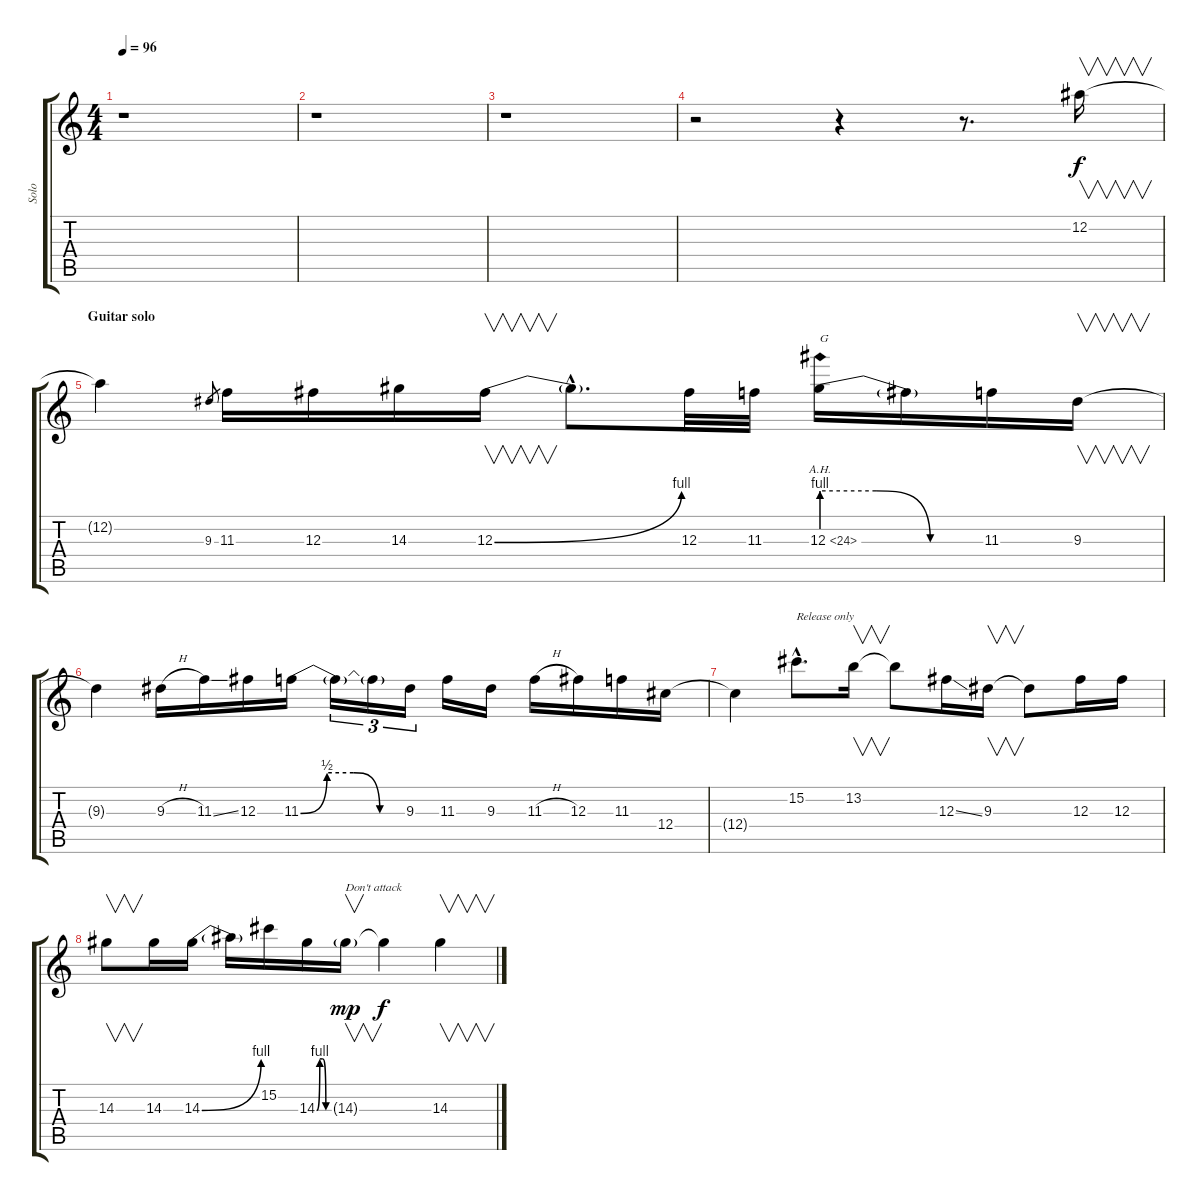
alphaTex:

\track ("Solo" "Solo") {instrument distortionguitar}
\staff {score tabs}
\tuning (Eb4 Bb3 Gb3 Db3 Ab2 Db2) {hide}
\ts (4 4)
\tempo 96
\clef g2
\ks c
r.1{dy f} |
r.1 |
r.1 |
r.2 r.4 r.8{d} 12.2.16{v} |
\section ("" "Guitar solo")
12.2{t}.4 9.3.8{gr} 11.3.16 12.3.16 14.3.16 12.3{be (bend 0 0 60 4)}.16{v} 12.3{hac t}.8{d} 12.3.32 11.3.32 12.3{be (custom 0 4 20 4 40 0 60 0) ah 12}.16{txt "G"} 12.3{t}.16 11.3.16 9.3.16{v} |
9.3{t}.4 9.3{h}.16 11.3{ss}.16 12.3.16 11.3{be (custom 0 0 15 2 30 2 45 0 60 0)}.16 11.3{t}.16{tu (3 2)} 11.3{t}.16{tu (3 2)} 9.3.16{tu (3 2)} 11.3.16 9.3.16 11.3{h}.16 12.3.16 11.3.16 12.4.16 |
12.4{t}.4 15.2{hac}.8{d txt "Release only"} 13.2.16{v} 13.2{t}.8 12.3{ss}.16 9.3.16{v} 9.3{t}.8 12.3.16 12.3.16 |
14.3.8{v} 14.3.16 14.3{be (bend 0 0 60 4)}.16 14.3{t}.16 15.2.16 14.3{be (custom 0 0 15 4 30 4 45 0 60 0)}.16 14.3{g}.16{v txt "Don't attack" dy mp} 14.3{t}.4{dy f} 14.3.4{v}
